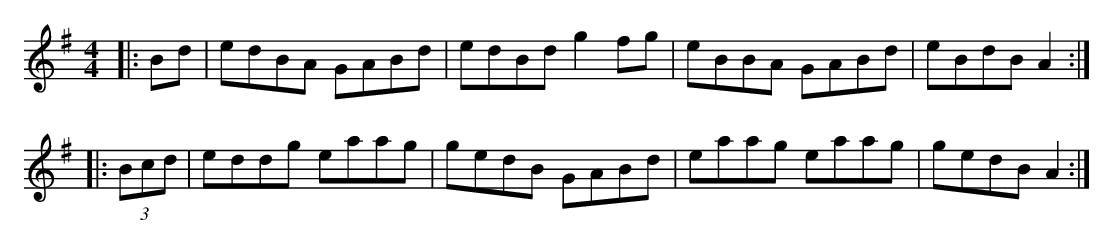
X:1
M:4/4
K:Ador
|:Bd|edBA GABd|edBd g2fg|eBBA GABd|eBdB A2:|
|:(3Bcd|eddg eaag|gedB GABd|eaag eaag|gedB A2:|
